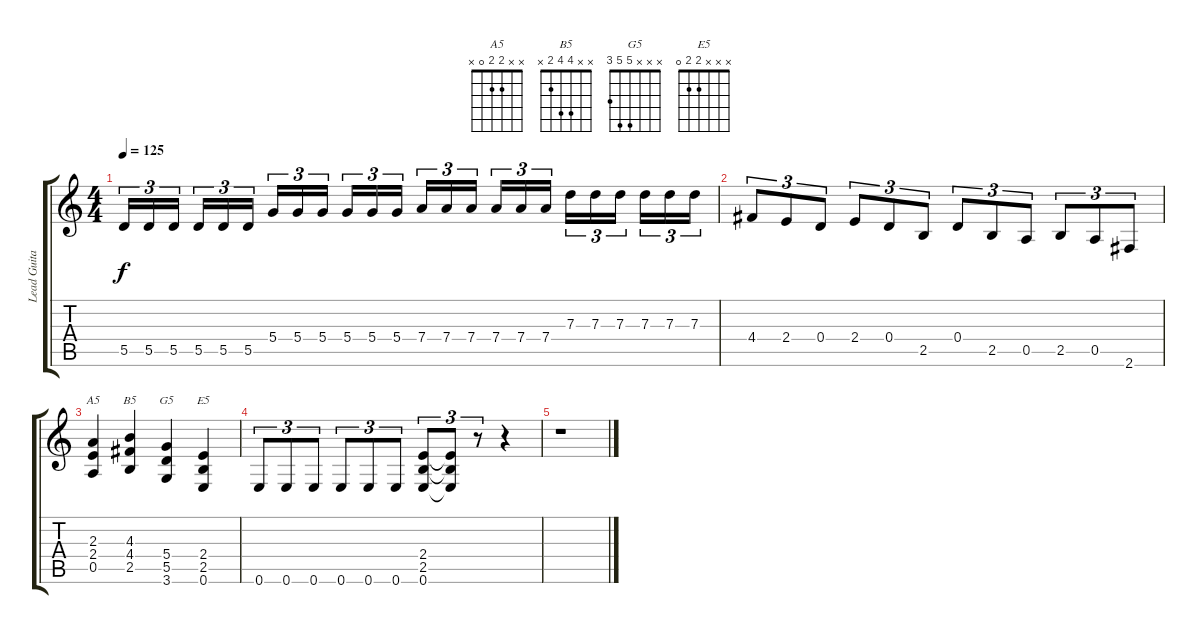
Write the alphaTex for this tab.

\track ("Lead Guitar1" "Lead Guita") {instrument overdrivenguitar}
\staff {score tabs}
\tuning (E4 B3 G3 D3 A2 E2) {hide}
\chord ("A5" x x 2 2 0 x)
\chord ("B5" x x 4 4 2 x)
\chord ("G5" x x x 5 5 3)
\chord ("E5" x x x 2 2 0)
\ts (4 4)
\tempo 125
\clef g2
\ks c
5.5.16{tu (3 2) dy f} 5.5.16{tu (3 2)} 5.5.16{tu (3 2)} 5.5.16{tu (3 2)} 5.5.16{tu (3 2)} 5.5.16{tu (3 2)} 5.4.16{tu (3 2)} 5.4.16{tu (3 2)} 5.4.16{tu (3 2)} 5.4.16{tu (3 2)} 5.4.16{tu (3 2)} 5.4.16{tu (3 2)} 7.4.16{tu (3 2)} 7.4.16{tu (3 2)} 7.4.16{tu (3 2)} 7.4.16{tu (3 2)} 7.4.16{tu (3 2)} 7.4.16{tu (3 2)} 7.3.16{tu (3 2)} 7.3.16{tu (3 2)} 7.3.16{tu (3 2)} 7.3.16{tu (3 2)} 7.3.16{tu (3 2)} 7.3.16{tu (3 2)} |
4.4.8{tu (3 2)} 2.4.8{tu (3 2)} 0.4.8{tu (3 2)} 2.4.8{tu (3 2)} 0.4.8{tu (3 2)} 2.5.8{tu (3 2)} 0.4.8{tu (3 2)} 2.5.8{tu (3 2)} 0.5.8{tu (3 2)} 2.5.8{tu (3 2)} 0.5.8{tu (3 2)} 2.6.8{tu (3 2)} |
(2.3 2.4 0.5).4{ch "A5"} (4.3 4.4 2.5).4{ch "B5"} (5.4 5.5 3.6).4{ch "G5"} (2.4 2.5 0.6).4{ch "E5"} |
0.6.8{tu (3 2)} 0.6.8{tu (3 2)} 0.6.8{tu (3 2)} 0.6.8{tu (3 2)} 0.6.8{tu (3 2)} 0.6.8{tu (3 2)} (2.4 2.5 0.6).8{tu (3 2)} (2.4{t} 2.5{t} 0.6{t}).8{tu (3 2)} r.8{tu (3 2)} r.4 |
r.1
